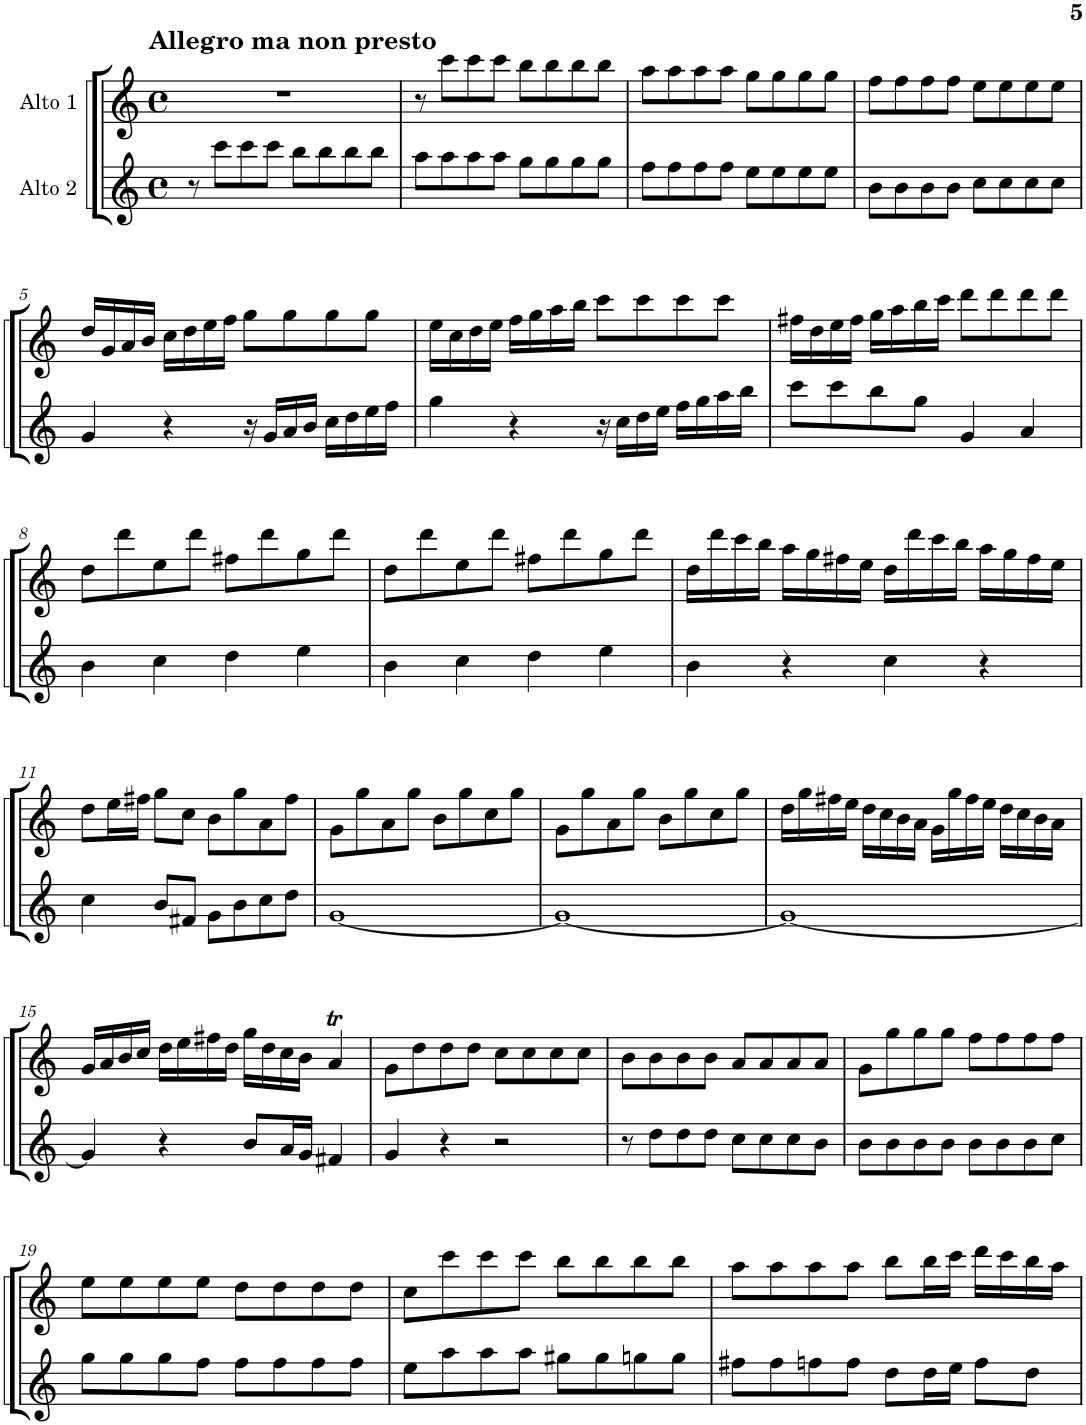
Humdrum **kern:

**kern	**kern
*part2	*part1
*staff2	*staff1
*I"Alto 2	*I"Alto 1
!!LO:PB:g=z
*clefG2	*clefG2
*k[]	*k[]
*M4/4	*M4/4
*met(c)	*met(c)
=1	=1
!	!LO:TX:a:B:t=Allegro ma non presto
8r	1r
8ccc\L	.
8ccc\	.
8ccc\J	.
8bb\L	.
8bb\	.
8bb\	.
8bb\J	.
=2	=2
8aa\L	8r
8aa\	8ccc\L
8aa\	8ccc\
8aa\J	8ccc\J
8gg\L	8bb\L
8gg\	8bb\
8gg\	8bb\
8gg\J	8bb\J
=3	=3
8ff\L	8aa\L
8ff\	8aa\
8ff\	8aa\
8ff\J	8aa\J
8ee\L	8gg\L
8ee\	8gg\
8ee\	8gg\
8ee\J	8gg\J
=4	=4
8b\L	8ff\L
8b\	8ff\
8b\	8ff\
8b\J	8ff\J
8cc\L	8ee\L
8cc\	8ee\
8cc\	8ee\
8cc\J	8ee\J
!!LO:LB:g=z
=5	=5
4g/	16dd/LL
.	16g/
.	16a/
.	16b/JJ
4r	16cc\LL
.	16dd\
.	16ee\
.	16ff\JJ
16r	8gg\L
16g/LL	.
16a/	8gg\
16b/JJ	.
16cc\LL	8gg\
16dd\	.
16ee\	8gg\J
16ff\JJ	.
=6	=6
4gg\	16ee\LL
.	16cc\
.	16dd\
.	16ee\JJ
4r	16ff\LL
.	16gg\
.	16aa\
.	16bb\JJ
16r	8ccc\L
16cc\LL	.
16dd\	8ccc\
16ee\JJ	.
16ff\LL	8ccc\
16gg\	.
16aa\	8ccc\J
16bb\JJ	.
=7	=7
8ccc\L	16ff#X\LL
.	16dd\
8ccc\	16ee\
.	16ff#\JJ
8bb\	16gg\LL
.	16aa\
8gg\J	16bb\
.	16ccc\JJ
4g/	8ddd\L
.	8ddd\
4a/	8ddd\
.	8ddd\J
!!LO:LB:g=z
=8	=8
4b\	8dd\L
.	8ddd\
4cc\	8ee\
.	8ddd\J
4dd\	8ff#X\L
.	8ddd\
4ee\	8gg\
.	8ddd\J
=9	=9
4b\	8dd\L
.	8ddd\
4cc\	8ee\
.	8ddd\J
4dd\	8ff#X\L
.	8ddd\
4ee\	8gg\
.	8ddd\J
=10	=10
4b\	16dd\LL
.	16ddd\
.	16ccc\
.	16bb\JJ
4r	16aa\LL
.	16gg\
.	16ff#X\
.	16ee\JJ
4cc\	16dd\LL
.	16ddd\
.	16ccc\
.	16bb\JJ
4r	16aa\LL
.	16gg\
.	16ff#\
.	16ee\JJ
!!LO:LB:g=z
=11	=11
4cc\	8dd\L
.	16ee\L
.	16ff#X\JJ
8b/L	8gg\L
8f#X/J	8cc\J
8g\L	8b\L
8b\	8gg\
8cc\	8a\
8dd\J	8ff#\J
=12	=12
[1g	8g\L
.	8gg\
.	8a\
.	8gg\J
.	8b\L
.	8gg\
.	8cc\
.	8gg\J
=13	=13
1g_	8g\L
.	8gg\
.	8a\
.	8gg\J
.	8b\L
.	8gg\
.	8cc\
.	8gg\J
=14	=14
1g_	16dd\LL
.	16gg\
.	16ff#X\
.	16ee\JJ
.	16dd\LL
.	16cc\
.	16b\
.	16a\JJ
.	16g\LL
.	16gg\
.	16ff#\
.	16ee\JJ
.	16dd\LL
.	16cc\
.	16b\
.	16a\JJ
!!LO:LB:g=z
=15	=15
4g/]	16g/LL
.	16a/
.	16b/
.	16cc/JJ
4r	16dd\LL
.	16ee\
.	16ff#X\
.	16dd\JJ
8b/L	16gg\LL
.	16dd\
16a/L	16cc\
16g/JJ	16b\JJ
4f#X/	4aT/
=16	=16
4g/	8g\L
.	8dd\
4r	8dd\
.	8dd\J
2r	8cc\L
.	8cc\
.	8cc\
.	8cc\J
=17	=17
8r	8b\L
8dd\L	8b\
8dd\	8b\
8dd\J	8b\J
8cc\L	8a/L
8cc\	8a/
8cc\	8a/
8b\J	8a/J
=18	=18
8b\L	8g\L
8b\	8gg\
8b\	8gg\
8b\J	8gg\J
8b\L	8ff\L
8b\	8ff\
8b\	8ff\
8cc\J	8ff\J
!!LO:LB:g=z
=19	=19
8gg\L	8ee\L
8gg\	8ee\
8gg\	8ee\
8ff\J	8ee\J
8ff\L	8dd\L
8ff\	8dd\
8ff\	8dd\
8ff\J	8dd\J
=20	=20
8ee\L	8cc\L
8aa\	8ccc\
8aa\	8ccc\
8aa\J	8ccc\J
8gg#X\L	8bb\L
8gg#\	8bb\
8ggn\	8bb\
8gg\J	8bb\J
=21	=21
8ff#X\L	8aa\L
8ff#\	8aa\
8ffn\	8aa\
8ff\J	8aa\J
8dd\L	8bb\L
16dd\L	16bb\L
16ee\JJ	16ccc\JJ
8ff\L	16ddd\LL
.	16ccc\
8dd\J	16bb\
.	16aa\JJ
=	=
*-	*-
